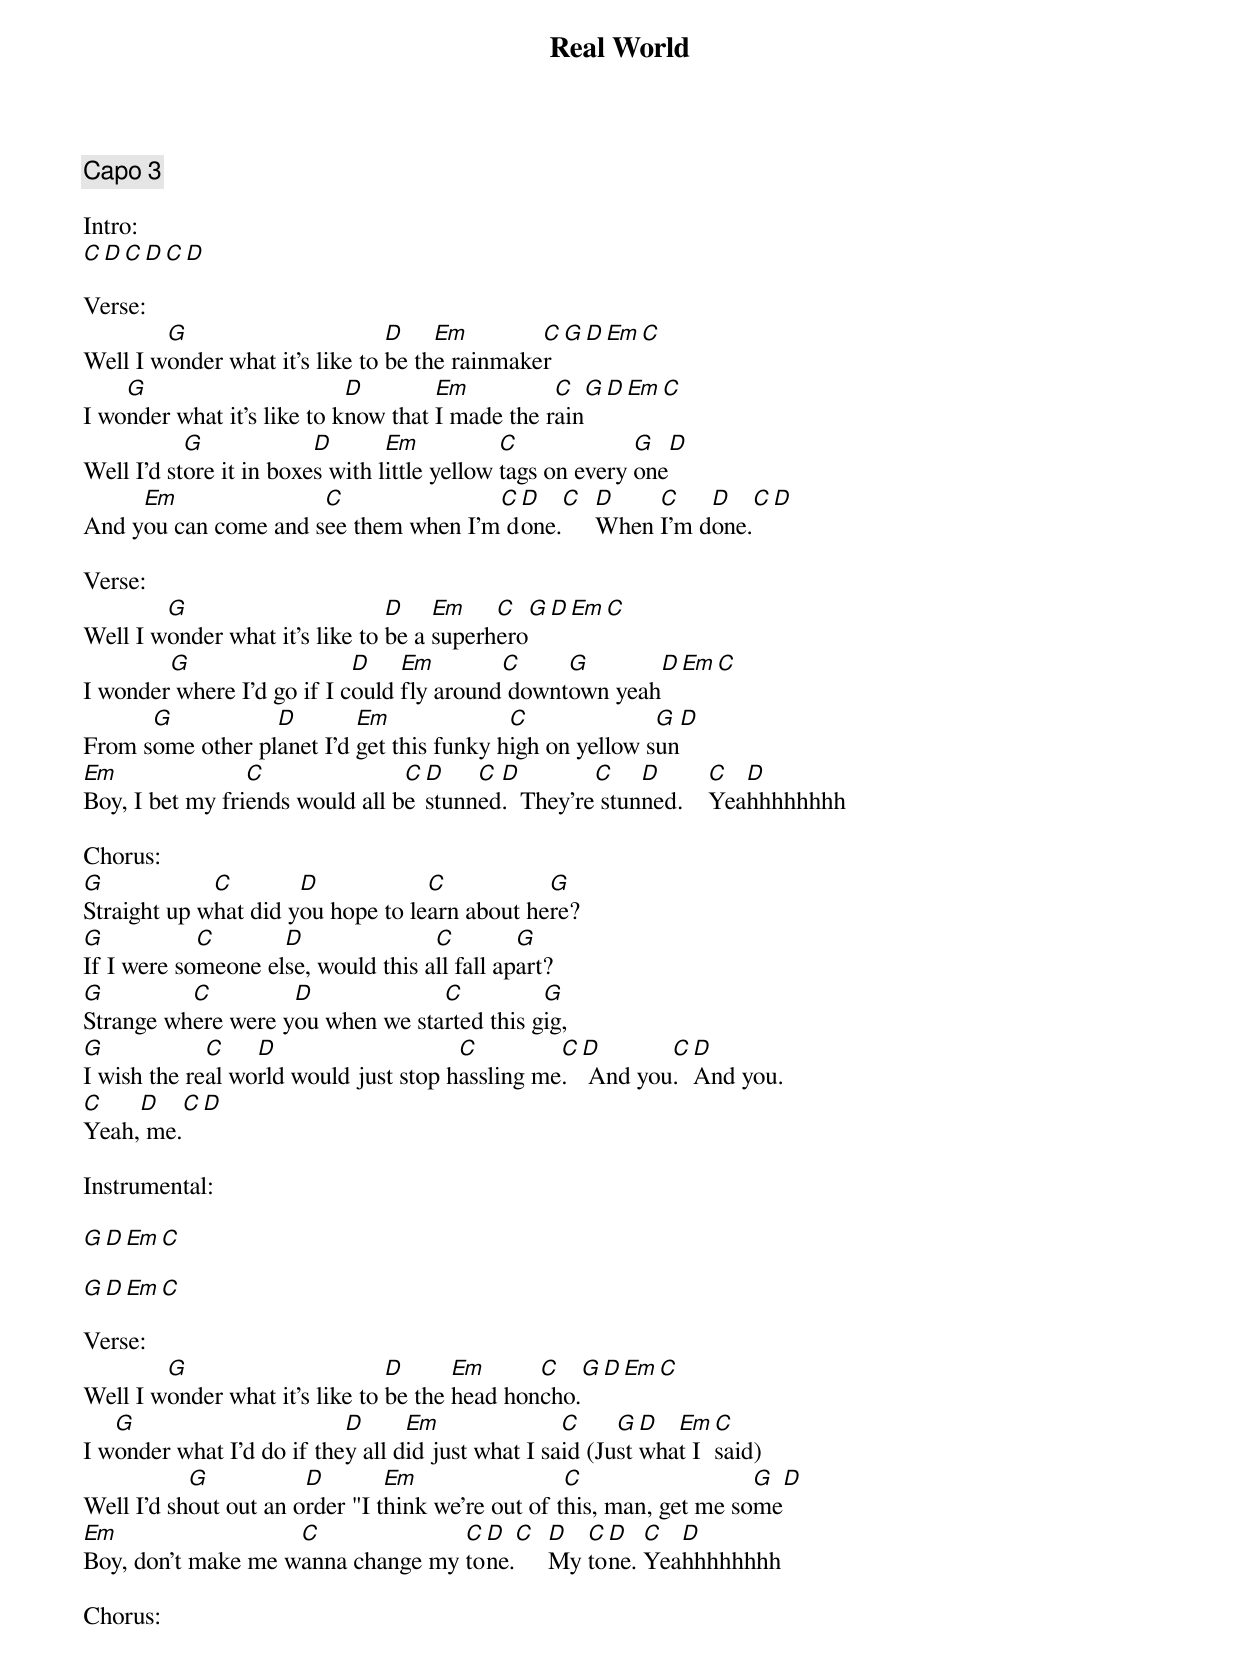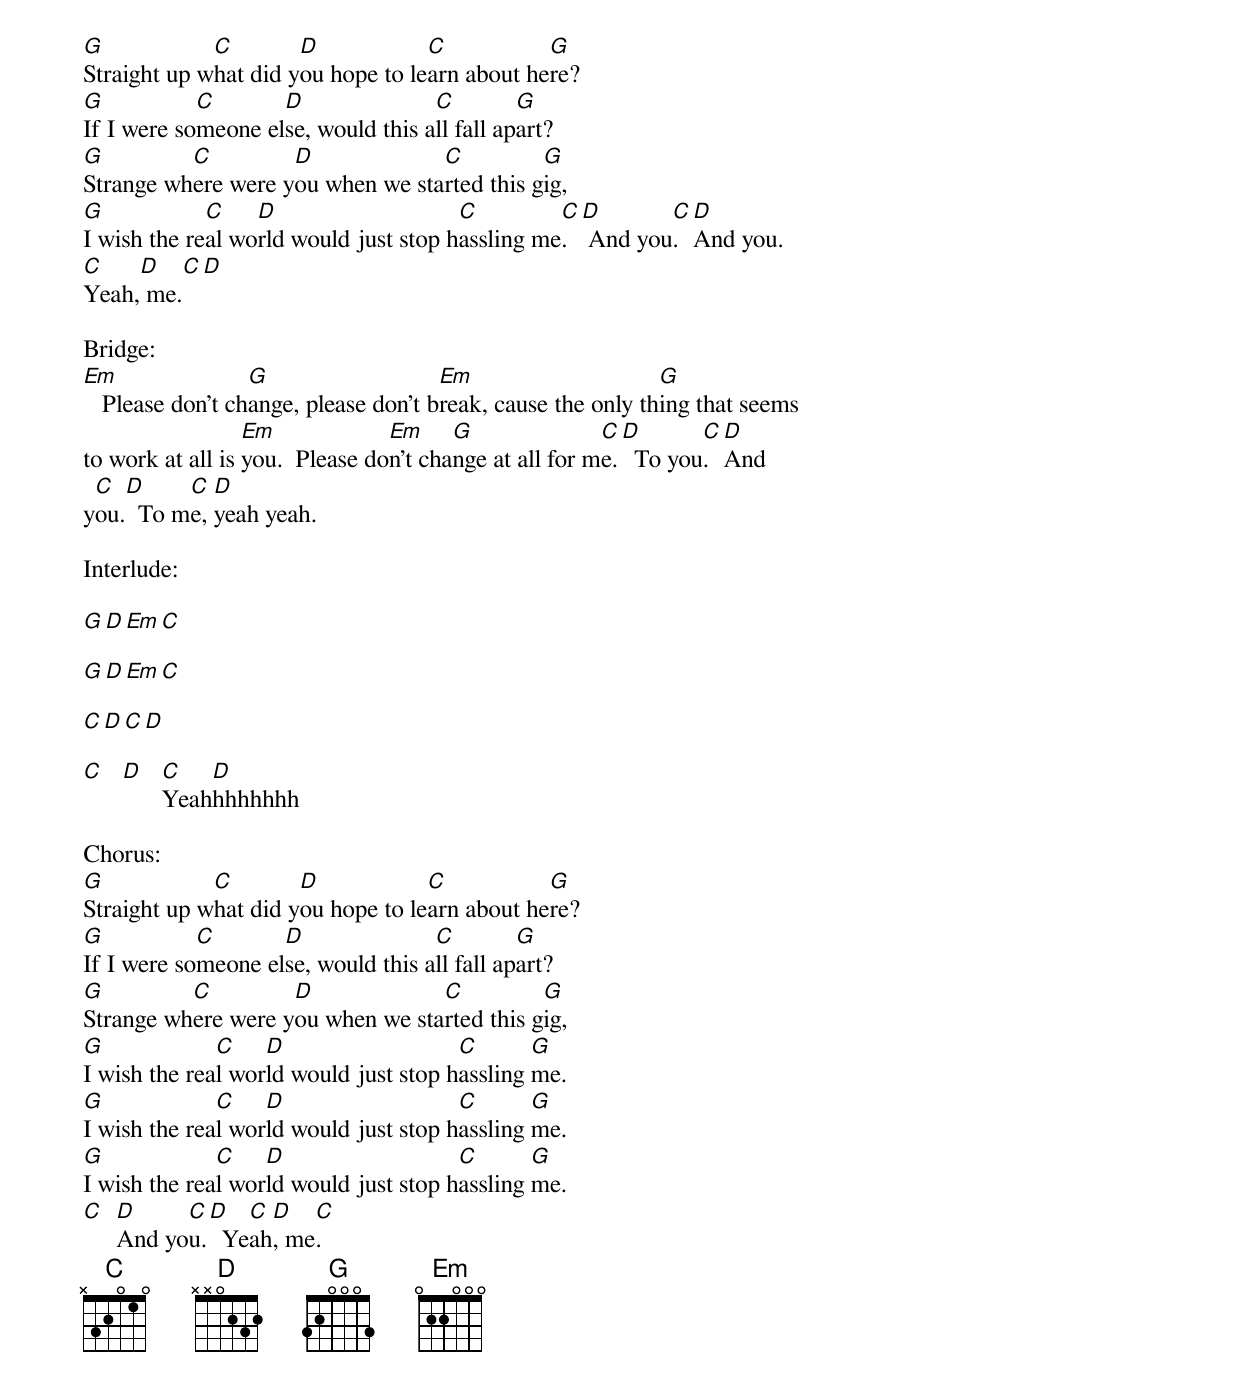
{title:Real World}
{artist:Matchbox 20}
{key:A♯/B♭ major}
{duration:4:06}
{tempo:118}
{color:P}

{comment: Capo 3}

Intro:
[C][D][C][D][C][D]

Verse:
Well I w[G]onder what it's like to [D]be th[Em]e rainmake[C]r[G][D][Em][C]
I wo[G]nder what it's like to k[D]now that [Em]I made the r[C]ain[G][D][Em][C]
Well I'd st[G]ore it in boxe[D]s with l[Em]ittle yellow [C]tags on every [G]one[D]
And y[Em]ou can come and s[C]ee them when I'm[C] d[D]one.[C]  [D]When [C]I'm d[D]one.[C][D]

Verse:
Well I w[G]onder what it's like to [D]be a [Em]superh[C]ero[G][D][Em][C]
I wonder[G] where I'd go if I c[D]ould [Em]fly around[C] downt[G]own yeah[D][Em][C]
From s[G]ome other pl[D]anet I'd [Em]get this funky h[C]igh on yellow s[G]un[D]
[Em]Boy, I bet my fri[C]ends would all b[C]e [D]stunn[C]ed[D].  They're[C] stun[D]ned.    [C]Yea[D]hhhhhhhh

Chorus:
[G]Straight up w[C]hat did y[D]ou hope to le[C]arn about he[G]re?
[G]If I were so[C]meone el[D]se, would this a[C]ll fall ap[G]art?
[G]Strange wh[C]ere were y[D]ou when we sta[C]rted this g[G]ig,
[G]I wish the re[C]al wo[D]rld would just stop h[C]assling me[C]. [D] And you[C]. [D]And you.
[C]Yeah,[D] me.[C][D]

Instrumental:

[G][D][Em][C]

[G][D][Em][C]

Verse:
Well I w[G]onder what it's like to [D]be the [Em]head hon[C]cho.[G][D][Em][C]
I w[G]onder what I'd do if the[D]y all d[Em]id just what I sa[C]id (Ju[G]st [D]wha[Em]t I [C]said)
Well I'd sh[G]out out an o[D]rder "I t[Em]hink we're out of t[C]his, man, get me so[G]me[D]
[Em]Boy, don't make me w[C]anna change my [C]to[D]ne.[C]  [D]My [C]to[D]ne. [C]Yea[D]hhhhhhhh

Chorus:
[G]Straight up w[C]hat did y[D]ou hope to le[C]arn about he[G]re?
[G]If I were so[C]meone el[D]se, would this a[C]ll fall ap[G]art?
[G]Strange wh[C]ere were y[D]ou when we sta[C]rted this g[G]ig,
[G]I wish the re[C]al wo[D]rld would just stop h[C]assling me[C]. [D] And you[C]. [D]And you.
[C]Yeah,[D] me.[C][D]

Bridge:
[Em]   Please don't ch[G]ange, please don't b[Em]reak, cause the only th[G]ing that seems
to work at all is [Em]you.  Please do[Em]n't cha[G]nge at all for m[C]e.[D]  To you[C]. [D]And
y[C]ou.[D]  To m[C]e, [D]yeah yeah.

Interlude:

[G][D][Em][C]

[G][D][Em][C]

[C][D][C][D]

[C]   [D]   [C]Yeah[D]hhhhhhh

Chorus:
[G]Straight up w[C]hat did y[D]ou hope to le[C]arn about he[G]re?
[G]If I were so[C]meone el[D]se, would this a[C]ll fall ap[G]art?
[G]Strange wh[C]ere were y[D]ou when we sta[C]rted this g[G]ig,
[G]I wish the rea[C]l wor[D]ld would just stop h[C]assling [G]me.
[G]I wish the rea[C]l wor[D]ld would just stop h[C]assling [G]me.
[G]I wish the rea[C]l wor[D]ld would just stop h[C]assling [G]me.
[C]  [D]And yo[C]u.[D]  Ye[C]ah[D], me[C].
